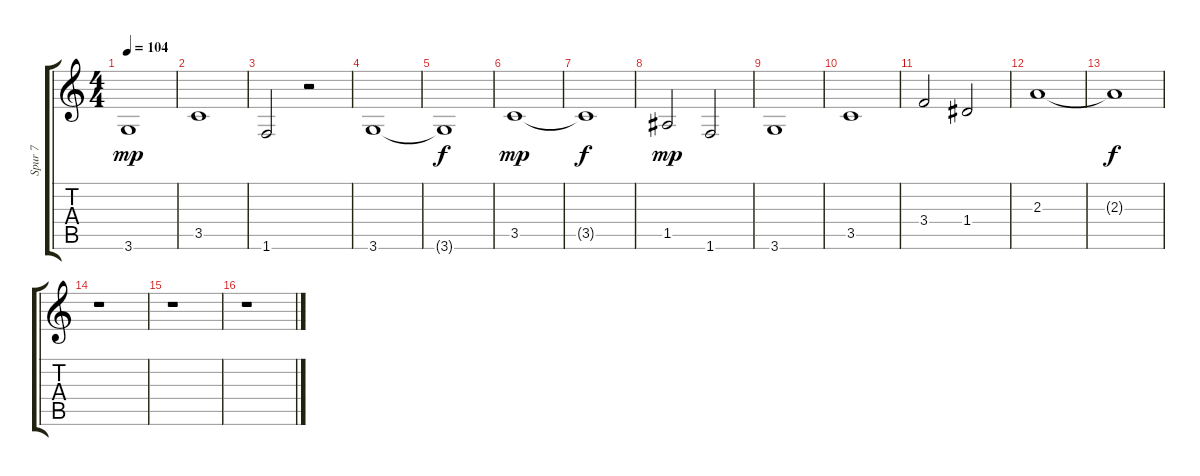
\track ("Spur 7" "Spur 7") {instrument overdrivenguitar}
\staff {score tabs}
\tuning (E4 B3 G3 D3 A2 E2) {hide}
\ts (4 4)
\tempo 104
\clef g2
\ks c
3.6.1{dy mp} |
3.5.1 |
1.6.2 r.2 |
3.6.1 |
3.6{t}.1{dy f} |
3.5.1{dy mp} |
3.5{t}.1{dy f} |
1.5.2{dy mp} 1.6.2 |
3.6.1 |
3.5.1 |
3.4.2 1.4.2 |
2.3.1 |
2.3{t}.1{dy f} |
r.1 |
r.1 |
r.1
